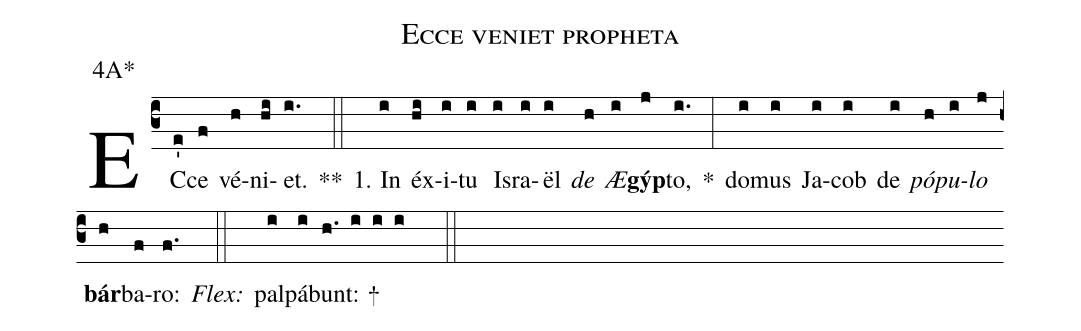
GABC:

name:Ecce veniet propheta;
office-part:Antiphona;
mode:4;
annotation: 4A*;
%%
(c3) EC(e')ce(f) vé(h)ni(hi)et.(i.) **(::)
1. In(i) éx(hi)i(i)tu(i) Is(i)ra(i)ël(i) <i>de</i>(h) <i>Æ</i>(i)<b>gýp</b>(j)to,(i.) *(:) do(i)mus(i) Ja(i)cob(i) de(i) <i>pó</i>(h)<i>pu</i>(i)<i>lo</i>(j) <b>bár</b>(h)ba(f)ro:(f.)
<i>Flex:</i>(::)  pal(i)pá(i)bunt: +(h. i i i  ::)
